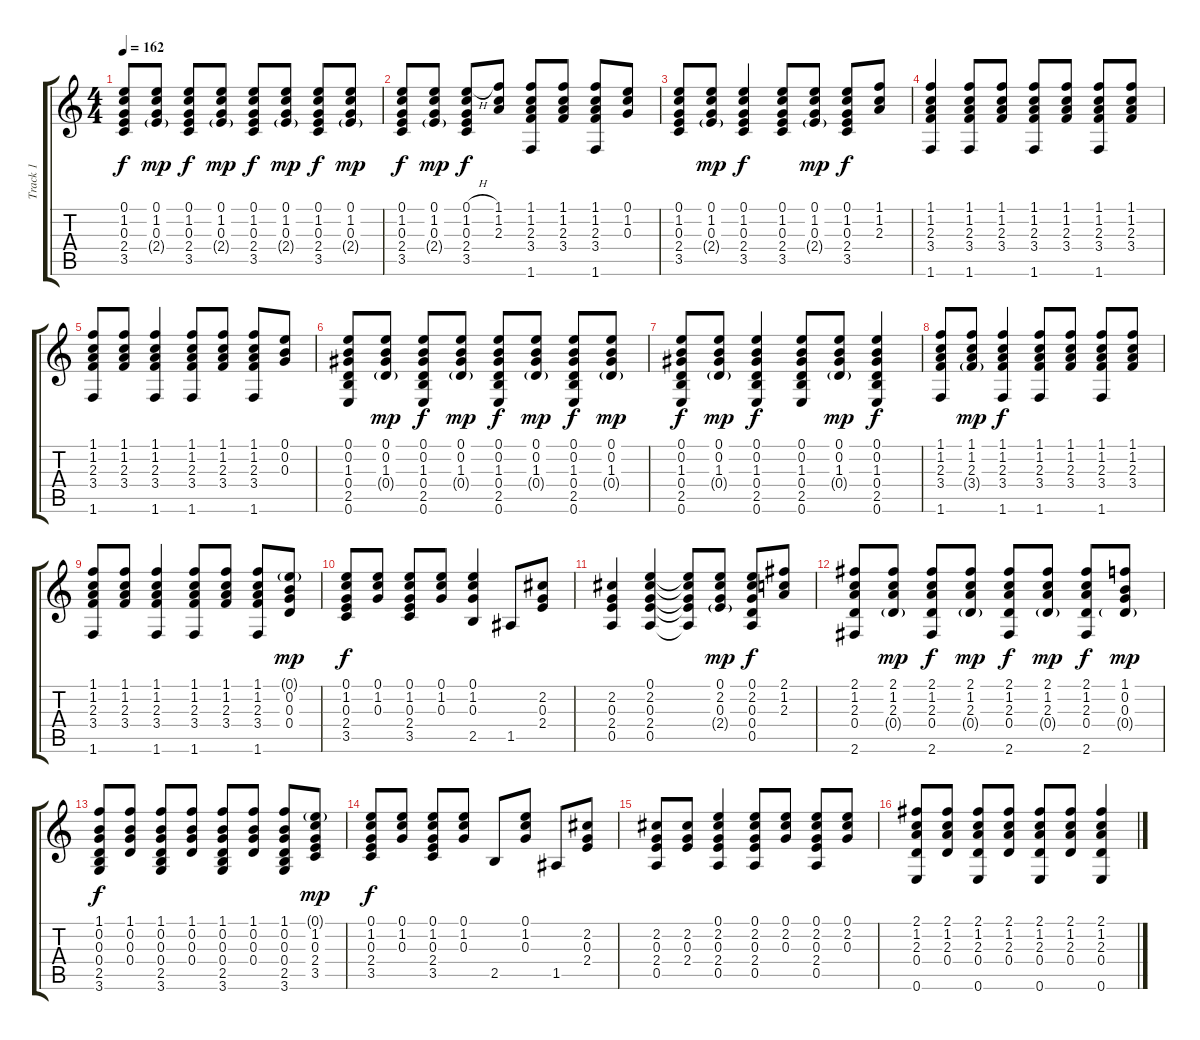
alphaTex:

\track ("Track 1" "Track 1") {instrument acousticguitarnylon}
\staff {score tabs}
\tuning (E4 B3 G3 D3 A2 E2) {hide}
\ts (4 4)
\tempo 162
\clef g2
\ks c
(0.1 1.2 0.3 2.4 3.5).8{dy f} (0.1 1.2 0.3 2.4{g}).8{dy mp} (0.1 1.2 0.3 2.4 3.5).8{dy f} (0.1 1.2 0.3 2.4{g}).8{dy mp} (0.1 1.2 0.3 2.4 3.5).8{dy f} (0.1 1.2 0.3 2.4{g}).8{dy mp} (0.1 1.2 0.3 2.4 3.5).8{dy f} (0.1 1.2 0.3 2.4{g}).8{dy mp} |
(0.1 1.2 0.3 2.4 3.5).8{dy f} (0.1 1.2 0.3 2.4{g}).8{dy mp} (0.1{h} 1.2 0.3 2.4 3.5).8{dy f} (1.1 1.2 2.3).8 (1.1 1.2 2.3 3.4 1.6).8 (1.1 1.2 2.3 3.4).8 (1.1 1.2 2.3 3.4 1.6).8 (0.1 1.2 0.3).8 |
(0.1 1.2 0.3 2.4 3.5).8 (0.1 1.2 0.3 2.4{g}).8{dy mp} (0.1 1.2 0.3 2.4 3.5).4{dy f} (0.1 1.2 0.3 2.4 3.5).8 (0.1 1.2 0.3 2.4{g}).8{dy mp} (0.1 1.2 0.3 2.4 3.5).8{dy f} (1.1 1.2 2.3).8 |
(1.1 1.2 2.3 3.4 1.6).4 (1.1 1.2 2.3 3.4 1.6).8 (1.1 1.2 2.3 3.4).8 (1.1 1.2 2.3 3.4 1.6).8 (1.1 1.2 2.3 3.4).8 (1.1 1.2 2.3 3.4 1.6).8 (1.1 1.2 2.3 3.4).8 |
(1.1 1.2 2.3 3.4 1.6).8 (1.1 1.2 2.3 3.4).8 (1.1 1.2 2.3 3.4 1.6).4 (1.1 1.2 2.3 3.4 1.6).8 (1.1 1.2 2.3 3.4).8 (1.1 1.2 2.3 3.4 1.6).8 (0.1 0.2 0.3).8 |
(0.1 0.2 1.3 0.4 2.5 0.6).8 (0.1 0.2 1.3 0.4{g}).8{dy mp} (0.1 0.2 1.3 0.4 2.5 0.6).8{dy f} (0.1 0.2 1.3 0.4{g}).8{dy mp} (0.1 0.2 1.3 0.4 2.5 0.6).8{dy f} (0.1 0.2 1.3 0.4{g}).8{dy mp} (0.1 0.2 1.3 0.4 2.5 0.6).8{dy f} (0.1 0.2 1.3 0.4{g}).8{dy mp} |
(0.1 0.2 1.3 0.4 2.5 0.6).8{dy f} (0.1 0.2 1.3 0.4{g}).8{dy mp} (0.1 0.2 1.3 0.4 2.5 0.6).4{dy f} (0.1 0.2 1.3 0.4 2.5 0.6).8 (0.1 0.2 1.3 0.4{g}).8{dy mp} (0.1 0.2 1.3 0.4 2.5 0.6).4{dy f} |
(1.1 1.2 2.3 3.4 1.6).8 (1.1 1.2 2.3 3.4{g}).8{dy mp} (1.1 1.2 2.3 3.4 1.6).4{dy f} (1.1 1.2 2.3 3.4 1.6).8 (1.1 1.2 2.3 3.4).8 (1.1 1.2 2.3 3.4 1.6).8 (1.1 1.2 2.3 3.4).8 |
(1.1 1.2 2.3 3.4 1.6).8 (1.1 1.2 2.3 3.4).8 (1.1 1.2 2.3 3.4 1.6).4 (1.1 1.2 2.3 3.4 1.6).8 (1.1 1.2 2.3 3.4).8 (1.1 1.2 2.3 3.4 1.6).8 (0.1{g} 0.2 0.3 0.4).8{dy mp} |
(0.1 1.2 0.3 2.4 3.5).8{dy f} (0.1 1.2 0.3).8 (0.1 1.2 0.3 2.4 3.5).8 (0.1 1.2 0.3).8 (0.1 1.2 0.3 2.5).4 1.5.8 (2.2 0.3 2.4).8 |
(2.2 0.3 2.4 0.5).4 (0.1 2.2 0.3 2.4 0.5).4 (0.1{t} 2.2{t} 0.3{t} 2.4{t} 0.5{t}).8 (0.1 2.2 0.3 2.4{g}).8{dy mp} (0.1 2.2 0.3 0.4 0.5).8{dy f} (2.1 1.2 2.3).8 |
(2.1 1.2 2.3 0.4 2.6).8 (2.1 1.2 2.3 0.4{g}).8{dy mp} (2.1 1.2 2.3 0.4 2.6).8{dy f} (2.1 1.2 2.3 0.4{g}).8{dy mp} (2.1 1.2 2.3 0.4 2.6).8{dy f} (2.1 1.2 2.3 0.4{g}).8{dy mp} (2.1 1.2 2.3 0.4 2.6).8{dy f} (1.1 0.2 0.3 0.4{g}).8{dy mp} |
(1.1 0.2 0.3 0.4 2.5 3.6).8{dy f} (1.1 0.2 0.3 0.4).8 (1.1 0.2 0.3 0.4 2.5 3.6).8 (1.1 0.2 0.3 0.4).8 (1.1 0.2 0.3 0.4 2.5 3.6).8 (1.1 0.2 0.3 0.4).8 (1.1 0.2 0.3 0.4 2.5 3.6).8 (0.1{g} 1.2 0.3 2.4 3.5).8{dy mp} |
(0.1 1.2 0.3 2.4 3.5).8{dy f} (0.1 1.2 0.3).8 (0.1 1.2 0.3 2.4 3.5).8 (0.1 1.2 0.3).8 2.5.8 (0.1 1.2 0.3).8 1.5.8 (2.2 0.3 2.4).8 |
(2.2 0.3 2.4 0.5).8 (2.2 0.3 2.4).8 (0.1 2.2 0.3 2.4 0.5).4 (0.1 2.2 0.3 2.4 0.5).8 (0.1 2.2 0.3).8 (0.1 2.2 0.3 2.4 0.5).8 (0.1 2.2 0.3).8 |
(2.1 1.2 2.3 0.4 0.6).8 (2.1 1.2 2.3 0.4).8 (2.1 1.2 2.3 0.4 0.6).8 (2.1 1.2 2.3 0.4).8 (2.1 1.2 2.3 0.4 0.6).8 (2.1 1.2 2.3 0.4).8 (2.1 1.2 2.3 0.4 0.6).4
